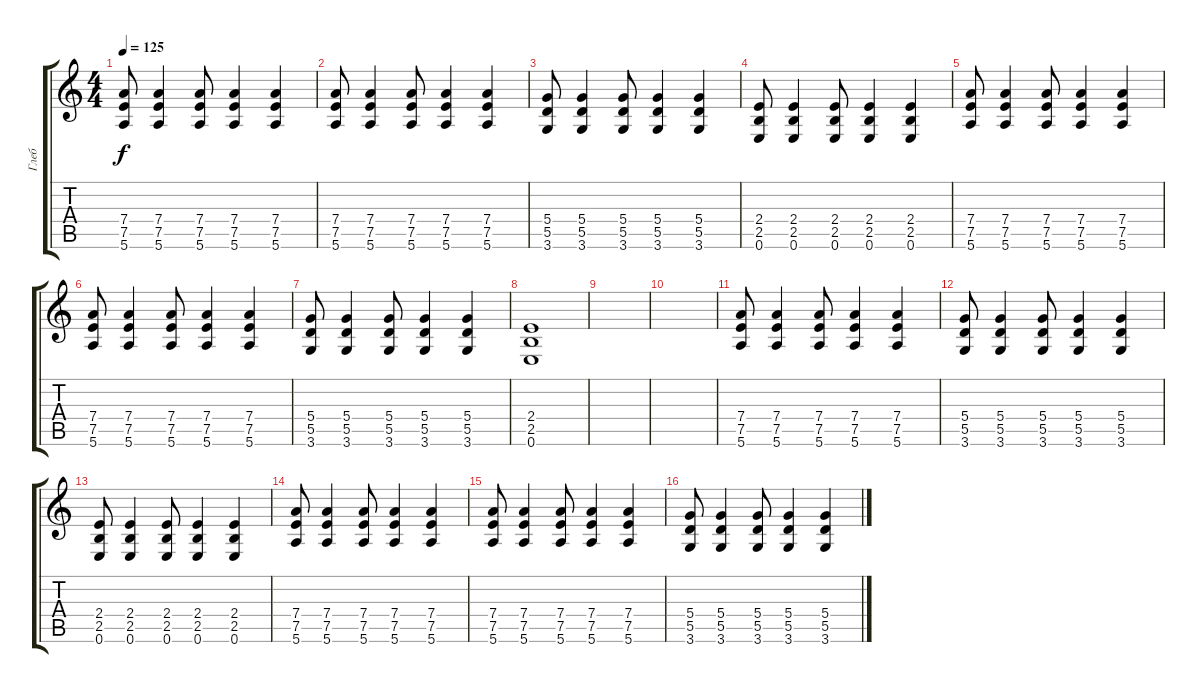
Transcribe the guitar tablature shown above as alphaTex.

\track ("Глеб" "Глеб") {instrument distortionguitar}
\staff {score tabs}
\tuning (E4 B3 G3 D3 A2 E2) {hide}
\ts (4 4)
\tempo 125
\clef g2
\ks c
(7.4 7.5 5.6).8{dy f} (7.4 7.5 5.6).4 (7.4 7.5 5.6).8 (7.4 7.5 5.6).4 (7.4 7.5 5.6).4 |
(7.4 7.5 5.6).8 (7.4 7.5 5.6).4 (7.4 7.5 5.6).8 (7.4 7.5 5.6).4 (7.4 7.5 5.6).4 |
(5.4 5.5 3.6).8 (5.4 5.5 3.6).4 (5.4 5.5 3.6).8 (5.4 5.5 3.6).4 (5.4 5.5 3.6).4 |
(2.4 2.5 0.6).8 (2.4 2.5 0.6).4 (2.4 2.5 0.6).8 (2.4 2.5 0.6).4 (2.4 2.5 0.6).4 |
(7.4 7.5 5.6).8 (7.4 7.5 5.6).4 (7.4 7.5 5.6).8 (7.4 7.5 5.6).4 (7.4 7.5 5.6).4 |
(7.4 7.5 5.6).8 (7.4 7.5 5.6).4 (7.4 7.5 5.6).8 (7.4 7.5 5.6).4 (7.4 7.5 5.6).4 |
(5.4 5.5 3.6).8 (5.4 5.5 3.6).4 (5.4 5.5 3.6).8 (5.4 5.5 3.6).4 (5.4 5.5 3.6).4 |
(2.4 2.5 0.6).1 |
|
|
(7.4 7.5 5.6).8 (7.4 7.5 5.6).4 (7.4 7.5 5.6).8 (7.4 7.5 5.6).4 (7.4 7.5 5.6).4 |
(5.4 5.5 3.6).8 (5.4 5.5 3.6).4 (5.4 5.5 3.6).8 (5.4 5.5 3.6).4 (5.4 5.5 3.6).4 |
(2.4 2.5 0.6).8 (2.4 2.5 0.6).4 (2.4 2.5 0.6).8 (2.4 2.5 0.6).4 (2.4 2.5 0.6).4 |
(7.4 7.5 5.6).8 (7.4 7.5 5.6).4 (7.4 7.5 5.6).8 (7.4 7.5 5.6).4 (7.4 7.5 5.6).4 |
(7.4 7.5 5.6).8 (7.4 7.5 5.6).4 (7.4 7.5 5.6).8 (7.4 7.5 5.6).4 (7.4 7.5 5.6).4 |
(5.4 5.5 3.6).8 (5.4 5.5 3.6).4 (5.4 5.5 3.6).8 (5.4 5.5 3.6).4 (5.4 5.5 3.6).4
